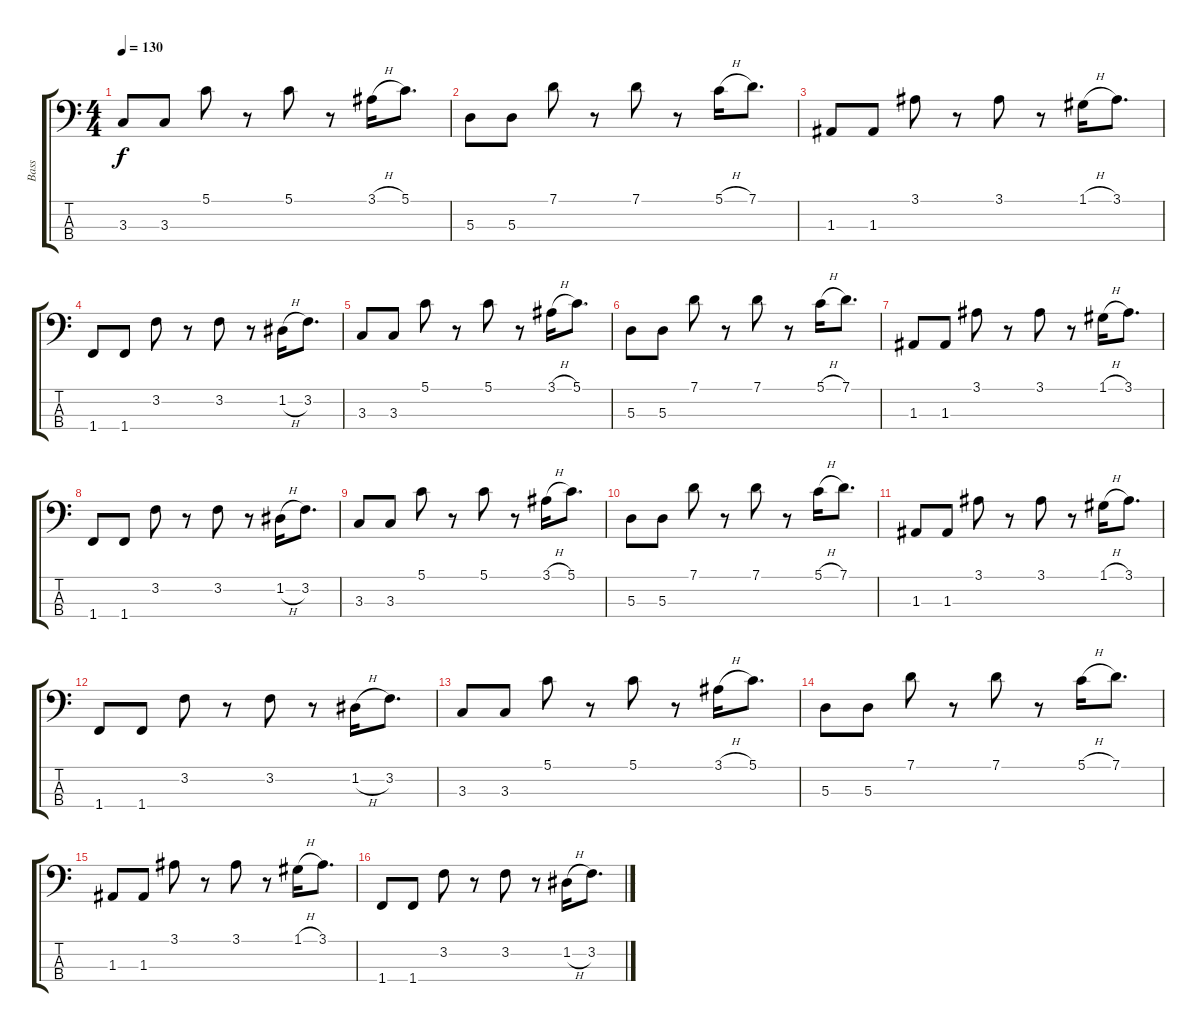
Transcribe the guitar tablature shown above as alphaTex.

\track ("Bass" "Bass") {instrument electricbassfinger}
\staff {score tabs}
\tuning (G2 D2 A1 E1) {hide}
\ts (4 4)
\tempo 130
\clef f4
\ks c
3.3.8{dy f} 3.3.8 5.1.8 r.8 5.1.8 r.8 3.1{h}.16 5.1.8{d} |
5.3.8 5.3.8 7.1.8 r.8 7.1.8 r.8 5.1{h}.16 7.1.8{d} |
1.3.8 1.3.8 3.1.8 r.8 3.1.8 r.8 1.1{h}.16 3.1.8{d} |
1.4.8 1.4.8 3.2.8 r.8 3.2.8 r.8 1.2{h}.16 3.2.8{d} |
3.3.8 3.3.8 5.1.8 r.8 5.1.8 r.8 3.1{h}.16 5.1.8{d} |
5.3.8 5.3.8 7.1.8 r.8 7.1.8 r.8 5.1{h}.16 7.1.8{d} |
1.3.8 1.3.8 3.1.8 r.8 3.1.8 r.8 1.1{h}.16 3.1.8{d} |
1.4.8 1.4.8 3.2.8 r.8 3.2.8 r.8 1.2{h}.16 3.2.8{d} |
3.3.8 3.3.8 5.1.8 r.8 5.1.8 r.8 3.1{h}.16 5.1.8{d} |
5.3.8 5.3.8 7.1.8 r.8 7.1.8 r.8 5.1{h}.16 7.1.8{d} |
1.3.8 1.3.8 3.1.8 r.8 3.1.8 r.8 1.1{h}.16 3.1.8{d} |
1.4.8 1.4.8 3.2.8 r.8 3.2.8 r.8 1.2{h}.16 3.2.8{d} |
3.3.8 3.3.8 5.1.8 r.8 5.1.8 r.8 3.1{h}.16 5.1.8{d} |
5.3.8 5.3.8 7.1.8 r.8 7.1.8 r.8 5.1{h}.16 7.1.8{d} |
1.3.8 1.3.8 3.1.8 r.8 3.1.8 r.8 1.1{h}.16 3.1.8{d} |
1.4.8 1.4.8 3.2.8 r.8 3.2.8 r.8 1.2{h}.16 3.2.8{d}
